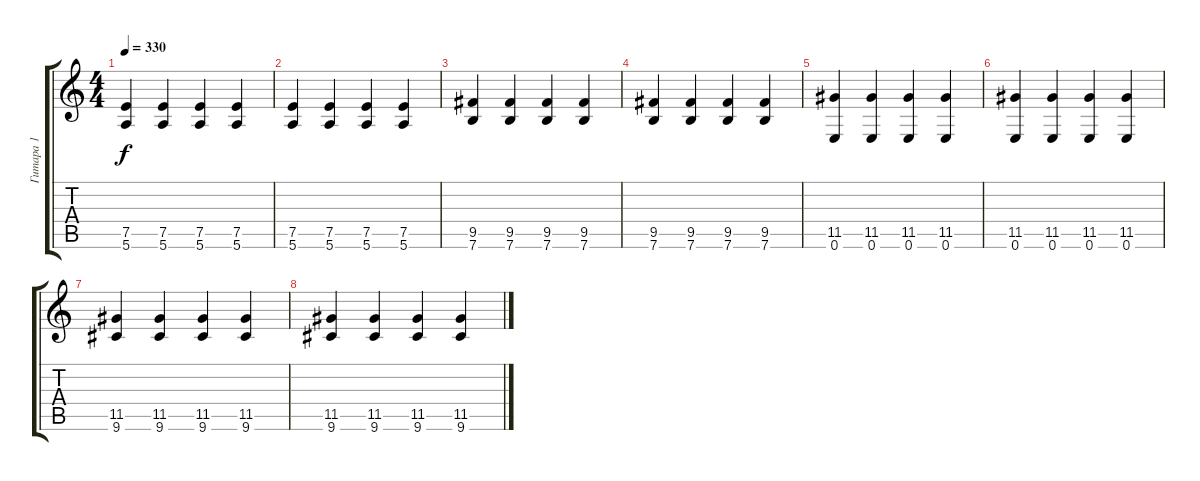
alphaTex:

\track ("Гитара 1" "Гитара 1") {instrument overdrivenguitar}
\staff {score tabs}
\tuning (E4 B3 G3 D3 A2 E2) {hide}
\ts (4 4)
\tempo 330
\clef g2
\ks c
(7.5 5.6).4{dy f} (7.5 5.6).4 (7.5 5.6).4 (7.5 5.6).4 |
(7.5 5.6).4 (7.5 5.6).4 (7.5 5.6).4 (7.5 5.6).4 |
(9.5 7.6).4 (9.5 7.6).4 (9.5 7.6).4 (9.5 7.6).4 |
(9.5 7.6).4 (9.5 7.6).4 (9.5 7.6).4 (9.5 7.6).4 |
(11.5 0.6).4 (11.5 0.6).4 (11.5 0.6).4 (11.5 0.6).4 |
(11.5 0.6).4 (11.5 0.6).4 (11.5 0.6).4 (11.5 0.6).4 |
(11.5 9.6).4 (11.5 9.6).4 (11.5 9.6).4 (11.5 9.6).4 |
(11.5 9.6).4 (11.5 9.6).4 (11.5 9.6).4 (11.5 9.6).4
